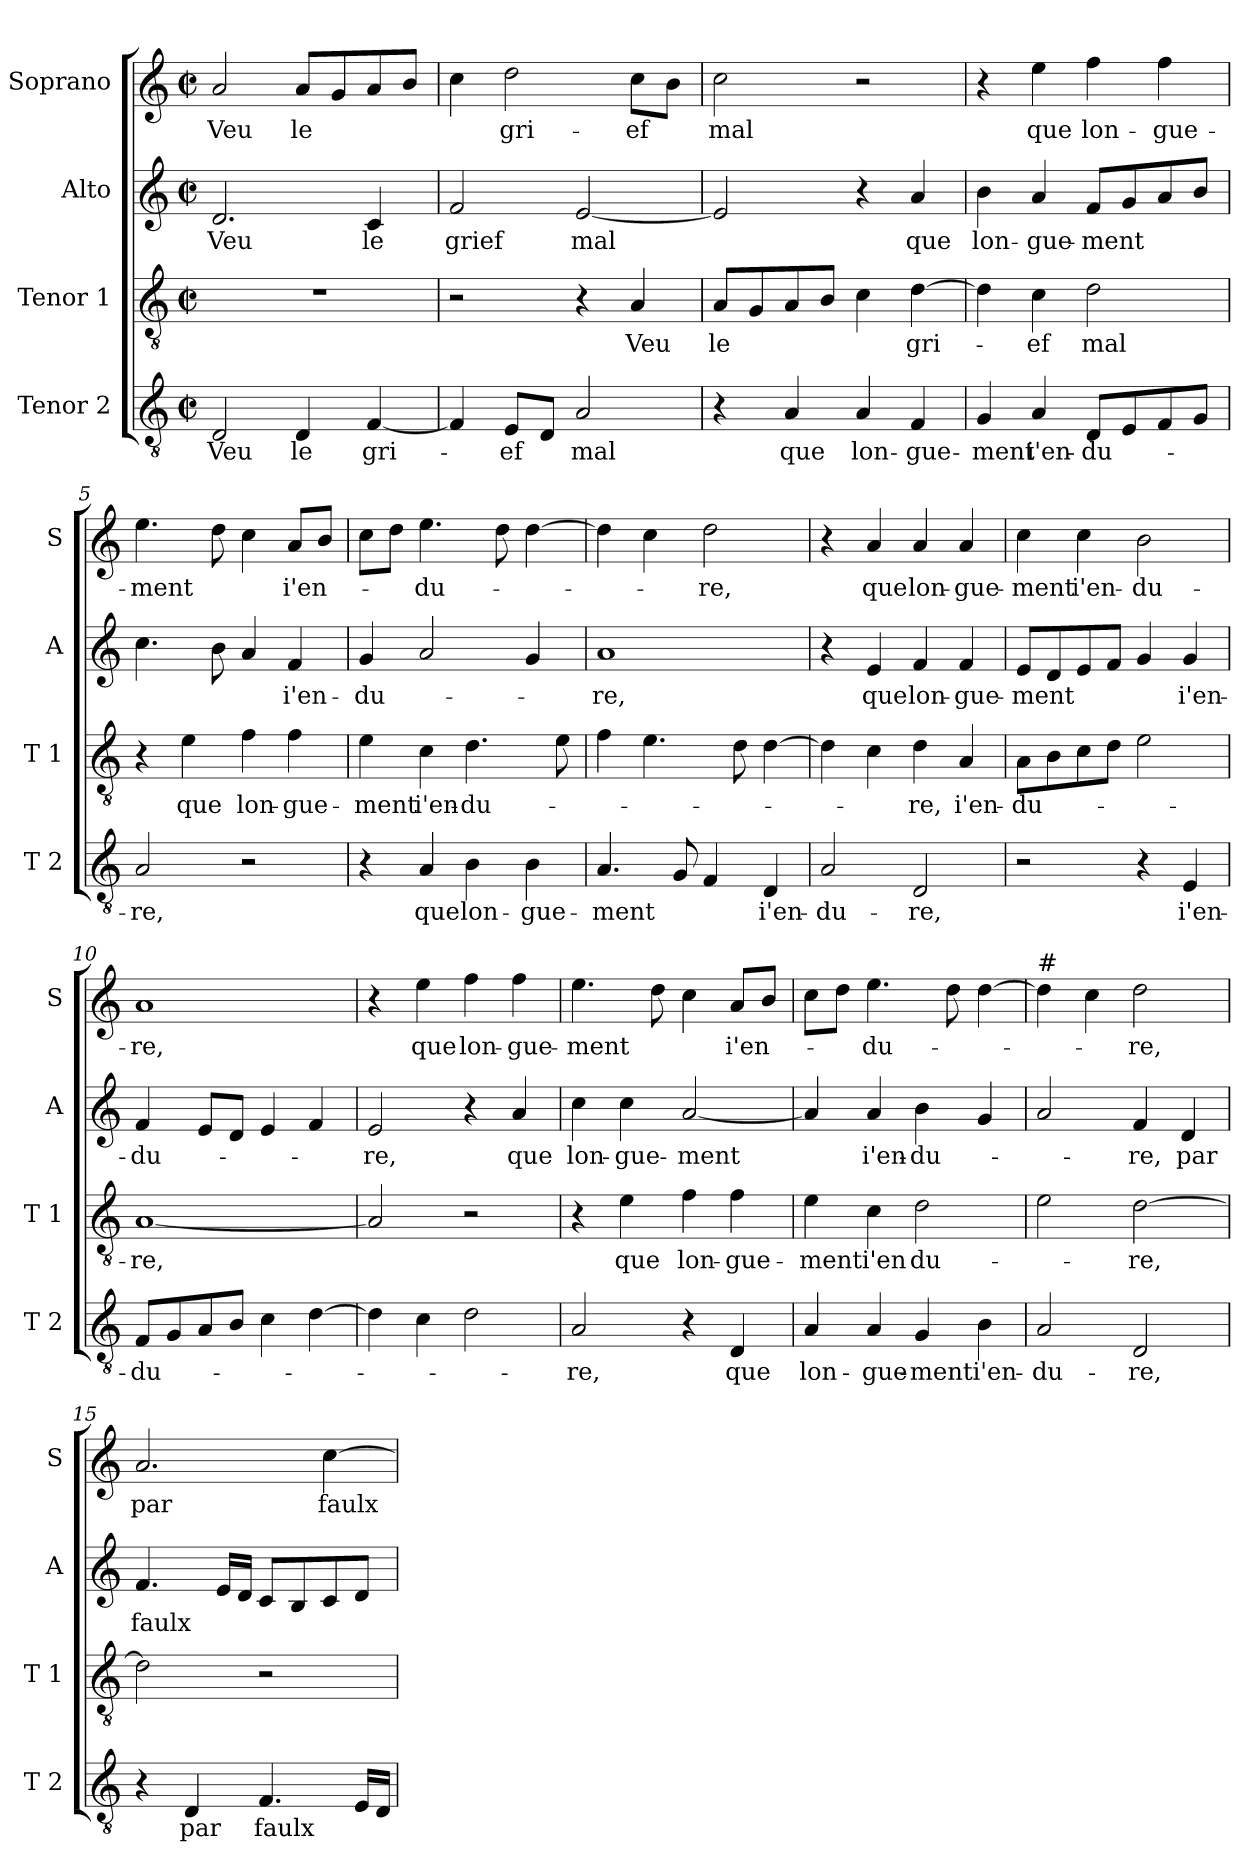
**kern	**text	**kern	**text	**kern	**text	**kern	**text
*part4	*part4	*part3	*part3	*part2	*part2	*part1	*part1
*staff4	*staff4	*staff3	*staff3	*staff2	*staff2	*staff1	*staff1
*I"Tenor 2	*	*I"Tenor 1	*	*I"Alto	*	*I"Soprano	*
*I'T 2	*	*I'T 1	*	*I'A	*	*I'S	*
*clefGv2	*	*clefGv2	*	*clefG2	*	*clefG2	*
*k[]	*	*k[]	*	*k[]	*	*k[]	*
*C:	*	*C:	*	*C:	*	*C:	*
*M2/2	*	*M2/2	*	*M2/2	*	*M2/2	*
*met(c|)	*	*met(c|)	*	*met(c|)	*	*met(c|)	*
=1	=1	=1	=1	=1	=1	=1	=1
!	!LO:LY:b	!	!	!	!LO:LY:b	!	!LO:LY:b
2D/	Veu	1r	.	2.d/	Veu	2a/	Veu
!	!LO:LY:b	!	!	!	!	!	!LO:LY:b
4D/	le	.	.	.	.	8a/L	le
.	.	.	.	.	.	8g/	.
!	!LO:LY:b	!	!	!	!LO:LY:b	!	!
[4F/	gri-	.	.	4c/	le	8a/	.
.	.	.	.	.	.	8b/J	.
=2	=2	=2	=2	=2	=2	=2	=2
!	!	!	!	!	!LO:LY:b	!	!
4F/]	.	2r	.	2f/	grief	4cc\	.
!	!LO:LY:b	!	!	!	!	!	!LO:LY:b
8E/L	-ef	.	.	.	.	2dd\	gri-
8D/J	.	.	.	.	.	.	.
!	!LO:LY:b	!	!	!	!LO:LY:b	!	!
2A/	mal	4r	.	[2e/	mal	.	.
!	!	!	!LO:LY:b	!	!	!	!LO:LY:b
.	.	4A/	Veu	.	.	8cc\L	-ef
.	.	.	.	.	.	8b\J	.
=3	=3	=3	=3	=3	=3	=3	=3
!	!	!	!LO:LY:b	!	!	!	!LO:LY:b
4r	.	8A/L	le	2e/]	.	2cc\	mal
.	.	8G/	.	.	.	.	.
!	!LO:LY:b	!	!	!	!	!	!
4A/	que	8A/	.	.	.	.	.
.	.	8B/J	.	.	.	.	.
!	!LO:LY:b	!	!	!	!	!	!
4A/	lon-	4c\	.	4r	.	2r	.
!	!LO:LY:b	!	!LO:LY:b	!	!LO:LY:b	!	!
4F/	-gue-	[4d\	gri-	4a/	que	.	.
=4	=4	=4	=4	=4	=4	=4	=4
!	!LO:LY:b	!	!	!	!LO:LY:b	!	!
4G/	-ment	4d\]	.	4b\	lon-	4r	.
!	!LO:LY:b	!	!LO:LY:b	!	!LO:LY:b	!	!LO:LY:b
4A/	i'en-	4c\	-ef	4a/	-gue-	4ee\	que
!	!LO:LY:b	!	!LO:LY:b	!	!LO:LY:b	!	!LO:LY:b
8D/L	-du-	2d\	mal	8f/L	-ment	4ff\	lon-
8E/	.	.	.	8g/	.	.	.
!	!	!	!	!	!	!	!LO:LY:b
8F/	.	.	.	8a/	.	4ff\	-gue-
8G/J	.	.	.	8b/J	.	.	.
!!LO:LB:g=z
=5	=5	=5	=5	=5	=5	=5	=5
!	!LO:LY:b	!	!	!	!	!	!LO:LY:b
2A/	-re,	4r	.	4.cc\	.	4.ee\	-ment
!	!	!	!LO:LY:b	!	!	!	!
.	.	4e\	que	.	.	.	.
.	.	.	.	8b\	.	8dd\	.
!	!	!	!LO:LY:b	!	!	!	!
2r	.	4f\	lon-	4a/	.	4cc\	.
!	!	!	!LO:LY:b	!	!LO:LY:b	!	!LO:LY:b
.	.	4f\	-gue-	4f/	i'en-	8a/L	i'en-
.	.	.	.	.	.	8b/J	.
=6	=6	=6	=6	=6	=6	=6	=6
!	!	!	!LO:LY:b	!	!LO:LY:b	!	!
4r	.	4e\	-ment	4g/	-du-	8cc\L	.
.	.	.	.	.	.	8dd\J	.
!	!LO:LY:b	!	!LO:LY:b	!	!	!	!LO:LY:b
4A/	que	4c\	i'en-	2a/	.	4.ee\	-du-
!	!LO:LY:b	!	!LO:LY:b	!	!	!	!
4B\	lon-	4.d\	-du-	.	.	.	.
.	.	.	.	.	.	8dd\	.
!	!LO:LY:b	!	!	!	!	!	!
4B\	-gue-	.	.	4g/	.	[4dd\	.
.	.	8e\	.	.	.	.	.
=7	=7	=7	=7	=7	=7	=7	=7
!	!LO:LY:b	!	!	!	!LO:LY:b	!	!
4.A/	-ment	4f\	.	1a	-re,	4dd\]	.
.	.	4.e\	.	.	.	4cc\	.
8G/	.	.	.	.	.	.	.
!	!	!	!	!	!	!	!LO:LY:b
4F/	.	.	.	.	.	2dd\	-re,
.	.	8d\	.	.	.	.	.
!	!LO:LY:b	!	!	!	!	!	!
4D/	i'en-	[4d\	.	.	.	.	.
=8	=8	=8	=8	=8	=8	=8	=8
!	!LO:LY:b	!	!	!	!	!	!
2A/	-du-	4d\]	.	4r	.	4r	.
!	!	!	!	!	!LO:LY:b	!	!LO:LY:b
.	.	4c\	.	4e/	que	4a/	que
!	!LO:LY:b	!	!LO:LY:b	!	!LO:LY:b	!	!LO:LY:b
2D/	-re,	4d\	-re,	4f/	lon-	4a/	lon-
!	!	!	!LO:LY:b	!	!LO:LY:b	!	!LO:LY:b
.	.	4A/	i'en-	4f/	-gue-	4a/	-gue-
=9	=9	=9	=9	=9	=9	=9	=9
!	!	!	!LO:LY:b	!	!LO:LY:b	!	!LO:LY:b
2r	.	8A\L	-du-	8e/L	-ment	4cc\	-ment
.	.	8B\	.	8d/	.	.	.
!	!	!	!	!	!	!	!LO:LY:b
.	.	8c\	.	8e/	.	4cc\	i'en-
.	.	8d\J	.	8f/J	.	.	.
!	!	!	!	!	!	!	!LO:LY:b
4r	.	2e\	.	4g/	.	2b\	-du-
!	!LO:LY:b	!	!	!	!LO:LY:b	!	!
4E/	i'en-	.	.	4g/	i'en-	.	.
!!LO:LB:g=z
=10	=10	=10	=10	=10	=10	=10	=10
!	!LO:LY:b	!	!LO:LY:b	!	!LO:LY:b	!	!LO:LY:b
8F/L	-du-	[1A	-re,	4f/	-du-	1a	-re,
8G/	.	.	.	.	.	.	.
8A/	.	.	.	8e/L	.	.	.
8B/J	.	.	.	8d/J	.	.	.
4c\	.	.	.	4e/	.	.	.
[4d\	.	.	.	4f/	.	.	.
=11	=11	=11	=11	=11	=11	=11	=11
!	!	!	!	!	!LO:LY:b	!	!
4d\]	.	2A/]	.	2e/	-re,	4r	.
!	!	!	!	!	!	!	!LO:LY:b
4c\	.	.	.	.	.	4ee\	que
!	!	!	!	!	!	!	!LO:LY:b
2d\	.	2r	.	4r	.	4ff\	lon-
!	!	!	!	!	!LO:LY:b	!	!LO:LY:b
.	.	.	.	4a/	que	4ff\	-gue-
=12	=12	=12	=12	=12	=12	=12	=12
!	!LO:LY:b	!	!	!	!LO:LY:b	!	!LO:LY:b
2A/	-re,	4r	.	4cc\	lon-	4.ee\	-ment
!	!	!	!LO:LY:b	!	!LO:LY:b	!	!
.	.	4e\	que	4cc\	-gue-	.	.
.	.	.	.	.	.	8dd\	.
!	!	!	!LO:LY:b	!	!LO:LY:b	!	!
4r	.	4f\	lon-	[2a/	-ment	4cc\	.
!	!LO:LY:b	!	!LO:LY:b	!	!	!	!LO:LY:b
4D/	que	4f\	-gue-	.	.	8a/L	i'en-
.	.	.	.	.	.	8b/J	.
=13	=13	=13	=13	=13	=13	=13	=13
!	!LO:LY:b	!	!LO:LY:b	!	!	!	!
4A/	lon-	4e\	-ment	4a/]	.	8cc\L	.
.	.	.	.	.	.	8dd\J	.
!	!LO:LY:b	!	!LO:LY:b	!	!LO:LY:b	!	!LO:LY:b
4A/	-gue-	4c\	i'en	4a/	i'en-	4.ee\	-du-
!	!LO:LY:b	!	!LO:LY:b	!	!LO:LY:b	!	!
4G/	-ment	2d\	du-	4b\	-du-	.	.
.	.	.	.	.	.	8dd\	.
!	!LO:LY:b	!	!	!	!	!	!
4B\	i'en-	.	.	4g/	.	[4dd\	.
=14	=14	=14	=14	=14	=14	=14	=14
!	!	!	!	!	!	!LO:TX:a:t=#	!
!	!LO:LY:b	!	!	!	!	!	!
2A/	-du-	2e\	.	2a/	.	4dd\]	.
.	.	.	.	.	.	4cc\	.
!	!LO:LY:b	!	!LO:LY:b	!	!LO:LY:b	!	!LO:LY:b
2D/	-re,	[2d\	-re,	4f/	-re,	2dd\	-re,
!	!	!	!	!	!LO:LY:b	!	!
.	.	.	.	4d/	par	.	.
!!LO:PB:g=z
=15	=15	=15	=15	=15	=15	=15	=15
!	!	!	!	!	!LO:LY:b	!	!LO:LY:b
4r	.	2d\]	.	4.f/	faulx	2.a/	par
!	!LO:LY:b	!	!	!	!	!	!
4D/	par	.	.	.	.	.	.
.	.	.	.	16e/LL	.	.	.
.	.	.	.	16d/JJ	.	.	.
!	!LO:LY:b	!	!	!	!	!	!
4.F/	faulx	2r	.	8c/L	.	.	.
.	.	.	.	8B/	.	.	.
!	!	!	!	!	!	!	!LO:LY:b
.	.	.	.	8c/	.	[4cc\	faulx
16E/LL	.	.	.	8d/J	.	.	.
16D/JJ	.	.	.	.	.	.	.
=	=	=	=	=	=	=	=
*-	*-	*-	*-	*-	*-	*-	*-
